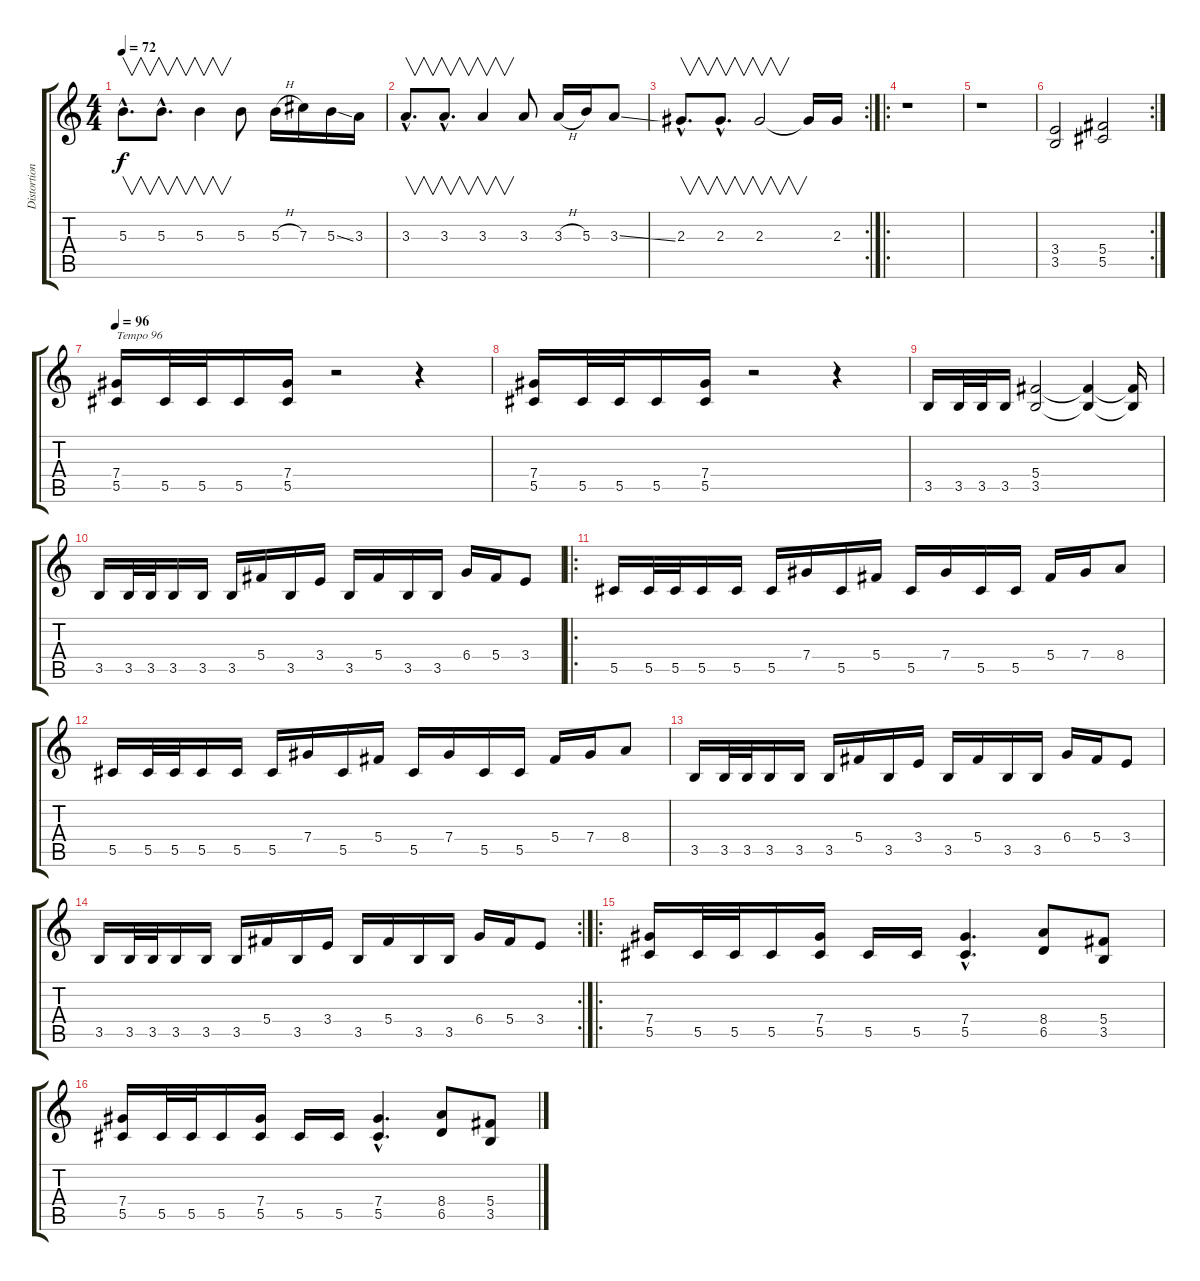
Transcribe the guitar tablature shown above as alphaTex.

\track ("Distortion Guitar 1" "Distortion") {instrument distortionguitar}
\staff {score tabs}
\tuning (Eb4 Bb3 Gb3 Db3 Ab2 Eb2) {hide}
\ts (4 4)
\tempo 72
\clef g2
\ks c
5.3{hac}.8{v d dy f} 5.3{hac}.8{v d} 5.3.4{v} 5.3.8 5.3{h}.16 7.3.16 5.3{ss}.16 3.3.16 |
3.3{hac}.8{v d} 3.3{hac}.8{v d} 3.3.4{v} 3.3.8 3.3{h}.16 5.3.16 3.3{ss}.8 |
\rc 2
2.3{hac}.8{v d} 2.3{hac}.8{v d} 2.3.2{v} 2.3{t}.16 2.3.16 |
\ro
r.1 |
r.1 |
\rc 2
(3.4 3.5).2 (5.4 5.5).2 |
\tempo 96
(7.4 5.5).16{txt "Tempo 96"} 5.5.32 5.5.32 5.5.16 (7.4 5.5).16 r.2 r.4 |
(7.4 5.5).16 5.5.32 5.5.32 5.5.16 (7.4 5.5).16 r.2 r.4 |
3.5.16 3.5.32 3.5.32 3.5.16 (5.4 3.5).2 (5.4{t} 3.5{t}).4 (5.4{t} 3.5{t}).16 |
3.5.16 3.5.32 3.5.32 3.5.16 3.5.16 3.5.16 5.4.16 3.5.16 3.4.16 3.5.16 5.4.16 3.5.16 3.5.16 6.4.16 5.4.16 3.4.8 |
\ro
5.5.16 5.5.32 5.5.32 5.5.16 5.5.16 5.5.16 7.4.16 5.5.16 5.4.16 5.5.16 7.4.16 5.5.16 5.5.16 5.4.16 7.4.16 8.4.8 |
5.5.16 5.5.32 5.5.32 5.5.16 5.5.16 5.5.16 7.4.16 5.5.16 5.4.16 5.5.16 7.4.16 5.5.16 5.5.16 5.4.16 7.4.16 8.4.8 |
3.5.16 3.5.32 3.5.32 3.5.16 3.5.16 3.5.16 5.4.16 3.5.16 3.4.16 3.5.16 5.4.16 3.5.16 3.5.16 6.4.16 5.4.16 3.4.8 |
\rc 2
3.5.16 3.5.32 3.5.32 3.5.16 3.5.16 3.5.16 5.4.16 3.5.16 3.4.16 3.5.16 5.4.16 3.5.16 3.5.16 6.4.16 5.4.16 3.4.8 |
\ro
(7.4 5.5).16 5.5.32 5.5.32 5.5.16 (7.4 5.5).16 5.5.16 5.5.16 (7.4{hac} 5.5{hac}).4{d} (8.4 6.5).8 (5.4 3.5).8 |
(7.4 5.5).16 5.5.32 5.5.32 5.5.16 (7.4 5.5).16 5.5.16 5.5.16 (7.4{hac} 5.5{hac}).4{d} (8.4 6.5).8 (5.4 3.5).8
